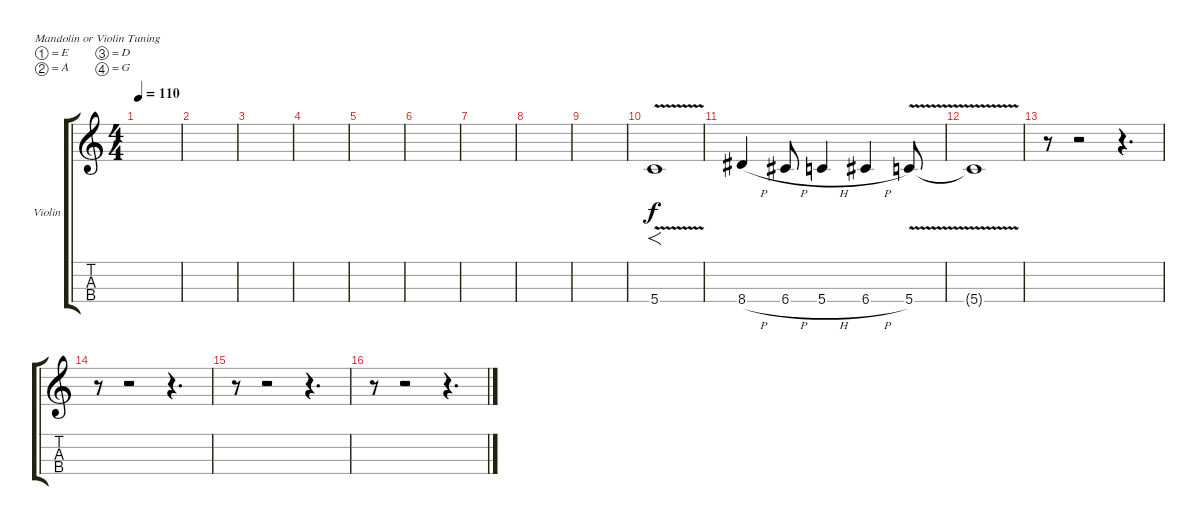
\defaultSystemsLayout 4
\bracketExtendMode groupsimilarinstruments
\firstSystemTrackNameOrientation horizontal
\otherSystemsTrackNameOrientation horizontal
\track ("Violin" "Violin") {instrument violin}
\staff {score tabs}
\tuning (E5 A4 D4 G3)
\ts (4 4)
\tempo 110
\clef g2
\scale
0.333333
\ks c
|
\scale
0.333333 |
\scale
0.333333 |
\scale
0.333333 |
\scale
0.333333 |
\scale
0.333333 |
\scale
0.333333 |
\scale
0.333333 |
\scale
0.333333 |
\scale
0.333333 5.4{v}.1{f} |
\scale
0.333333 8.4{h}.4 6.4{h}.8 5.4{h}.4 6.4{h}.4 5.4{v}.8 |
\scale
0.333333 5.4{v t}.1 |
\scale
0.333333 r.8 r.2 r.4{d} |
\scale
0.333333 r.8 r.2 r.4{d} |
\scale
0.333333 r.8 r.2 r.4{d} |
\scale
0.333333 r.8 r.2 r.4{d}
